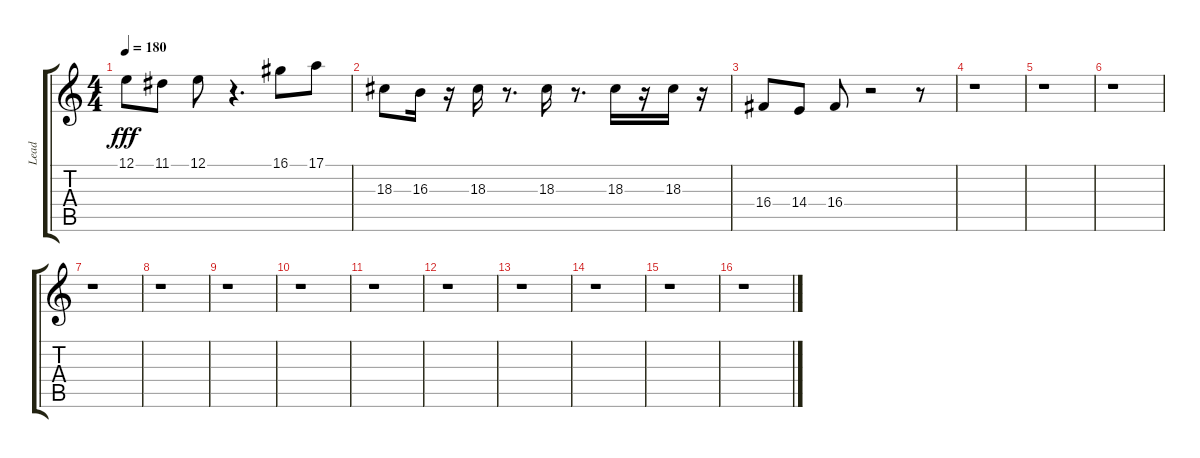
\track ("Lead" "Lead") {instrument lead3calliope}
\staff {score tabs}
\tuning (E4 B3 G3 D3 A2 E2) {hide}
\ts (4 4)
\tempo 180
\clef g2
\ks c
12.1.8{dy fff} 11.1.8 12.1.8 r.4{d} 16.1.8 17.1.8 |
18.3.8 16.3.16 r.16 18.3.16 r.8{d} 18.3.16 r.8{d} 18.3.16 r.16 18.3.16 r.16 |
16.4.8 14.4.8 16.4.8 r.2 r.8 |
r.1 |
r.1 |
r.1 |
r.1 |
r.1 |
r.1 |
r.1 |
r.1 |
r.1 |
r.1 |
r.1 |
r.1 |
r.1
